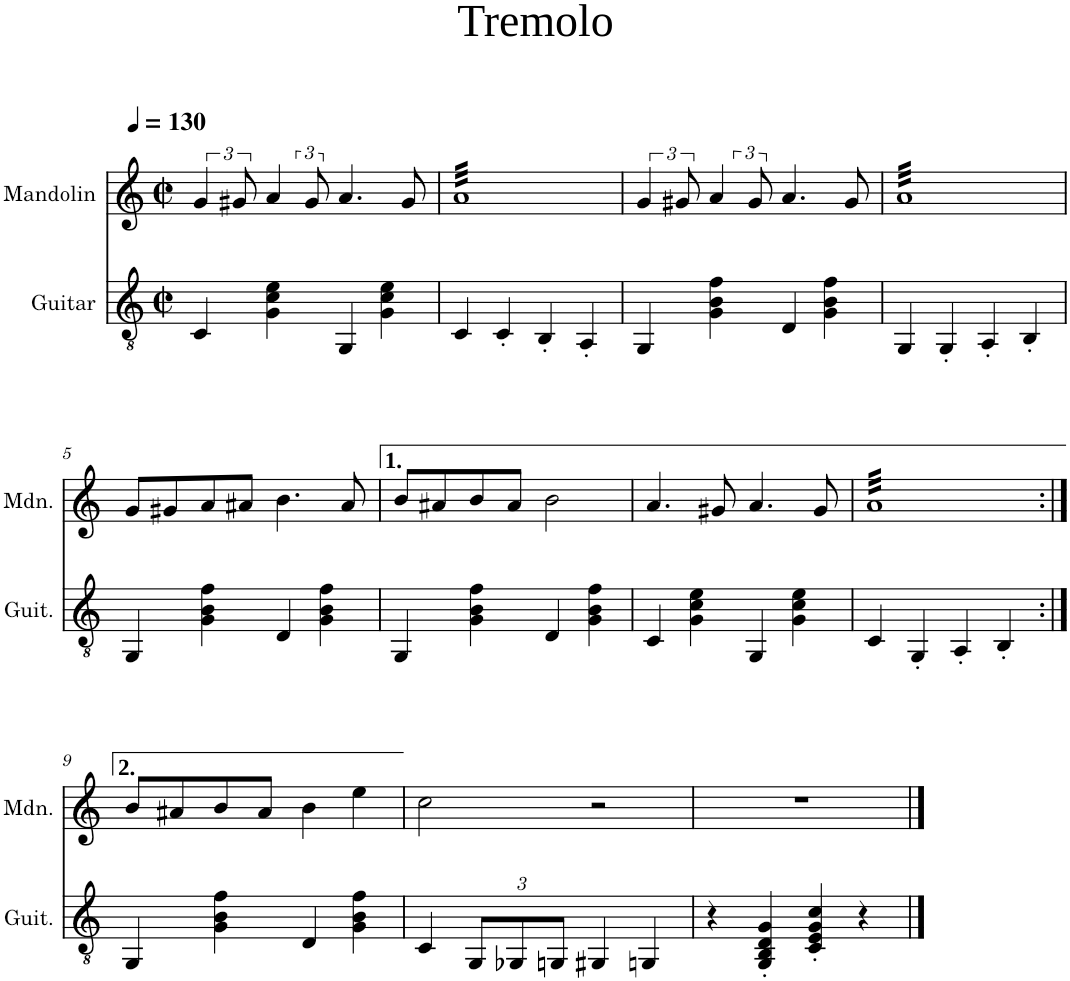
**kern	**kern
*part2	*part1
*staff2	*staff1
*I"Guitar	*I"Mandolin
*I'Guit.	*I'Mdn.
*clefGv2	*clefG2
*k[]	*k[]
*M4/4	*M4/4
*met(c|)	*met(c|)
*MM130	*MM130
=1	=1
4C/	6g/
.	12g#X/
4G\ 4c\ 4e\	6a/
.	12g#/
4GG/	4.a/
4G\ 4c\ 4e\	.
.	8g#/
=2	=2
*	*tremolo
4C/	32aLLL
.	32a
.	32a
.	32a
.	32a
.	32a
.	32a
.	32a
4C'/	32a
.	32a
.	32a
.	32a
.	32a
.	32a
.	32a
.	32a
4BB'/	32a
.	32a
.	32a
.	32a
.	32a
.	32a
.	32a
.	32a
4AA'/	32a
.	32a
.	32a
.	32a
.	32a
.	32a
.	32a
.	32aJJJ
*	*Xtremolo
=3	=3
4GG/	6g/
.	12g#X/
4G\ 4B\ 4f\	6a/
.	12g#/
4D/	4.a/
4G\ 4B\ 4f\	.
.	8g#/
=4	=4
*	*tremolo
4GG/	32aLLL
.	32a
.	32a
.	32a
.	32a
.	32a
.	32a
.	32a
4GG'/	32a
.	32a
.	32a
.	32a
.	32a
.	32a
.	32a
.	32a
4AA'/	32a
.	32a
.	32a
.	32a
.	32a
.	32a
.	32a
.	32a
4BB'/	32a
.	32a
.	32a
.	32a
.	32a
.	32a
.	32a
.	32aJJJ
*	*Xtremolo
!!LO:LB:g=z
=5	=5
4GG/	8g/L
.	8g#X/
4G\ 4B\ 4f\	8a/
.	8a#X/J
4D/	4.b\
4G\ 4B\ 4f\	.
.	8a#/
=6	=6
4GG/	8b/L
.	8a#X/
4G\ 4B\ 4f\	8b/
.	8a#/J
4D/	2b\
4G\ 4B\ 4f\	.
=7	=7
4C/	4.a/
4G\ 4c\ 4e\	.
.	8g#X/
4GG/	4.a/
4G\ 4c\ 4e\	.
.	8g#/
=8	=8
*	*tremolo
4C/	32aLLL
.	32a
.	32a
.	32a
.	32a
.	32a
.	32a
.	32a
4GG'/	32a
.	32a
.	32a
.	32a
.	32a
.	32a
.	32a
.	32a
4AA'/	32a
.	32a
.	32a
.	32a
.	32a
.	32a
.	32a
.	32a
4BB'/	32a
.	32a
.	32a
.	32a
.	32a
.	32a
.	32a
.	32aJJJ
*	*Xtremolo
!!LO:LB:g=z
=9:|!	=9:|!
4GG/	8b/L
.	8a#X/
4G\ 4B\ 4f\	8b/
.	8a#/J
4D/	4b\
4G\ 4B\ 4f\	4ee\
=10	=10
4C/	2cc\
*Xbrackettup	*
12GG/L	.
12GG-X/	.
12GGn/J	.
4GG#X/	2r
4GGn/	.
=11	=11
4r	1r
4GG/' 4BB/' 4D/' 4G/'	.
4C/' 4E/' 4G/' 4c/'	.
4r	.
==	==
*-	*-
